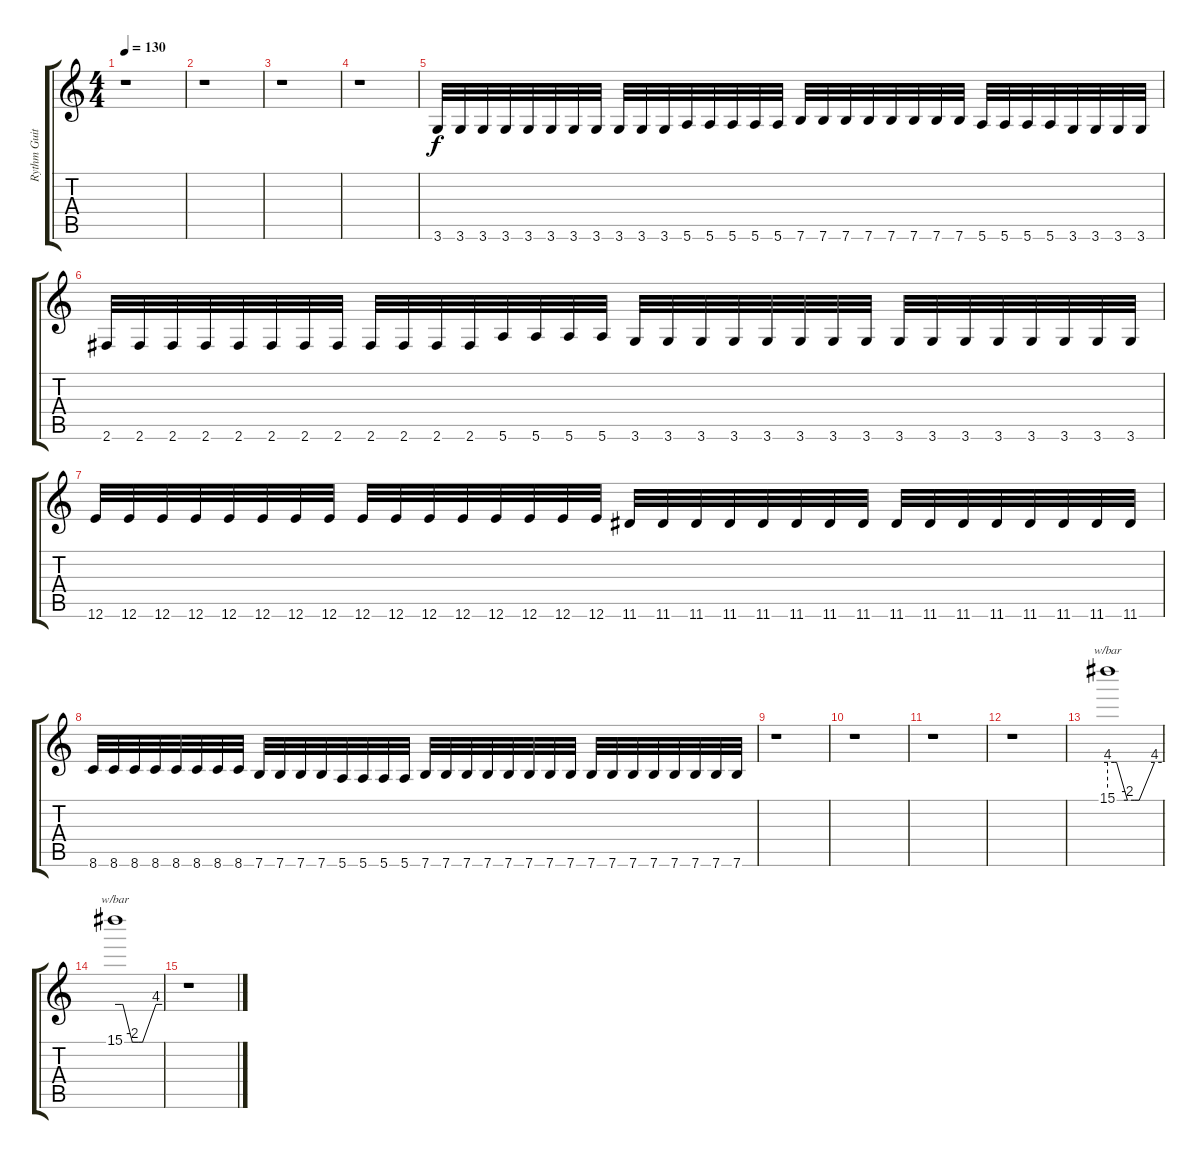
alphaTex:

\track ("Rythm Guitar" "Rythm Guit") {instrument overdrivenguitar}
\staff {score tabs}
\tuning (E4 B3 G3 D3 A2 E2) {hide}
\ts (4 4)
\tempo 130
\clef g2
\ks c
r.1{dy f} |
r.1 |
r.1 |
r.1 |
3.6.32 3.6.32 3.6.32 3.6.32 3.6.32 3.6.32 3.6.32 3.6.32 3.6.32 3.6.32 3.6.32 5.6.32 5.6.32 5.6.32 5.6.32 5.6.32 7.6.32 7.6.32 7.6.32 7.6.32 7.6.32 7.6.32 7.6.32 7.6.32 5.6.32 5.6.32 5.6.32 5.6.32 3.6.32 3.6.32 3.6.32 3.6.32 |
2.6.32 2.6.32 2.6.32 2.6.32 2.6.32 2.6.32 2.6.32 2.6.32 2.6.32 2.6.32 2.6.32 2.6.32 5.6.32 5.6.32 5.6.32 5.6.32 3.6.32 3.6.32 3.6.32 3.6.32 3.6.32 3.6.32 3.6.32 3.6.32 3.6.32 3.6.32 3.6.32 3.6.32 3.6.32 3.6.32 3.6.32 3.6.32 |
12.6.32 12.6.32 12.6.32 12.6.32 12.6.32 12.6.32 12.6.32 12.6.32 12.6.32 12.6.32 12.6.32 12.6.32 12.6.32 12.6.32 12.6.32 12.6.32 11.6.32 11.6.32 11.6.32 11.6.32 11.6.32 11.6.32 11.6.32 11.6.32 11.6.32 11.6.32 11.6.32 11.6.32 11.6.32 11.6.32 11.6.32 11.6.32 |
8.6.32 8.6.32 8.6.32 8.6.32 8.6.32 8.6.32 8.6.32 8.6.32 7.6.32 7.6.32 7.6.32 7.6.32 5.6.32 5.6.32 5.6.32 5.6.32 7.6.32 7.6.32 7.6.32 7.6.32 7.6.32 7.6.32 7.6.32 7.6.32 7.6.32 7.6.32 7.6.32 7.6.32 7.6.32 7.6.32 7.6.32 7.6.32 |
r.1 |
r.1 |
r.1 |
r.1 |
15.1.1{tbe (custom default 0 16 8 16 10 16 22 -8 30 -8 35 -8 52 16 60 16)} |
15.1.1{tbe (custom default 0 16 8 16 10 16 22 -8 30 -8 35 -8 52 16 60 16)} |
r.1
